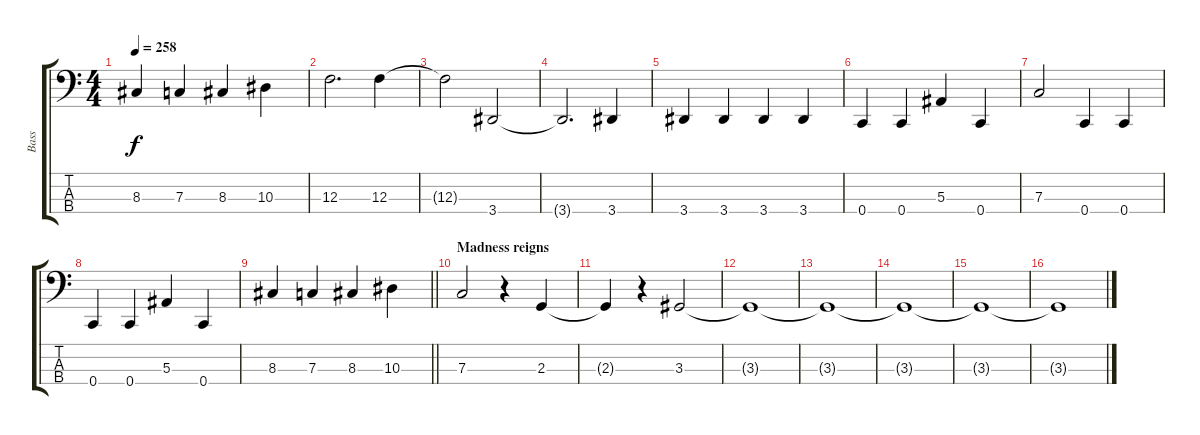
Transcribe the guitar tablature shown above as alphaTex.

\track ("Bass" "Bass") {instrument electricbassfinger}
\staff {score tabs}
\tuning (Eb2 Bb1 F1 C1) {hide}
\ts (4 4)
\tempo 258
\clef f4
\ks c
8.3.4{dy f} 7.3.4 8.3.4 10.3.4 |
12.3.2{d} 12.3.4 |
12.3{t}.2 3.4.2 |
3.4{t}.2{d} 3.4.4 |
3.4.4 3.4.4 3.4.4 3.4.4 |
0.4.4 0.4.4 5.3.4 0.4.4 |
7.3.2 0.4.4 0.4.4 |
0.4.4 0.4.4 5.3.4 0.4.4 |
\barLineRight lightlight
8.3.4 7.3.4 8.3.4 10.3.4 |
\section ("" "Madness reigns")
7.3.2 r.4 2.3.4 |
2.3{t}.4 r.4 3.3.2 |
3.3{t}.1 |
3.3{t}.1 |
3.3{t}.1 |
3.3{t}.1 |
3.3{t}.1
